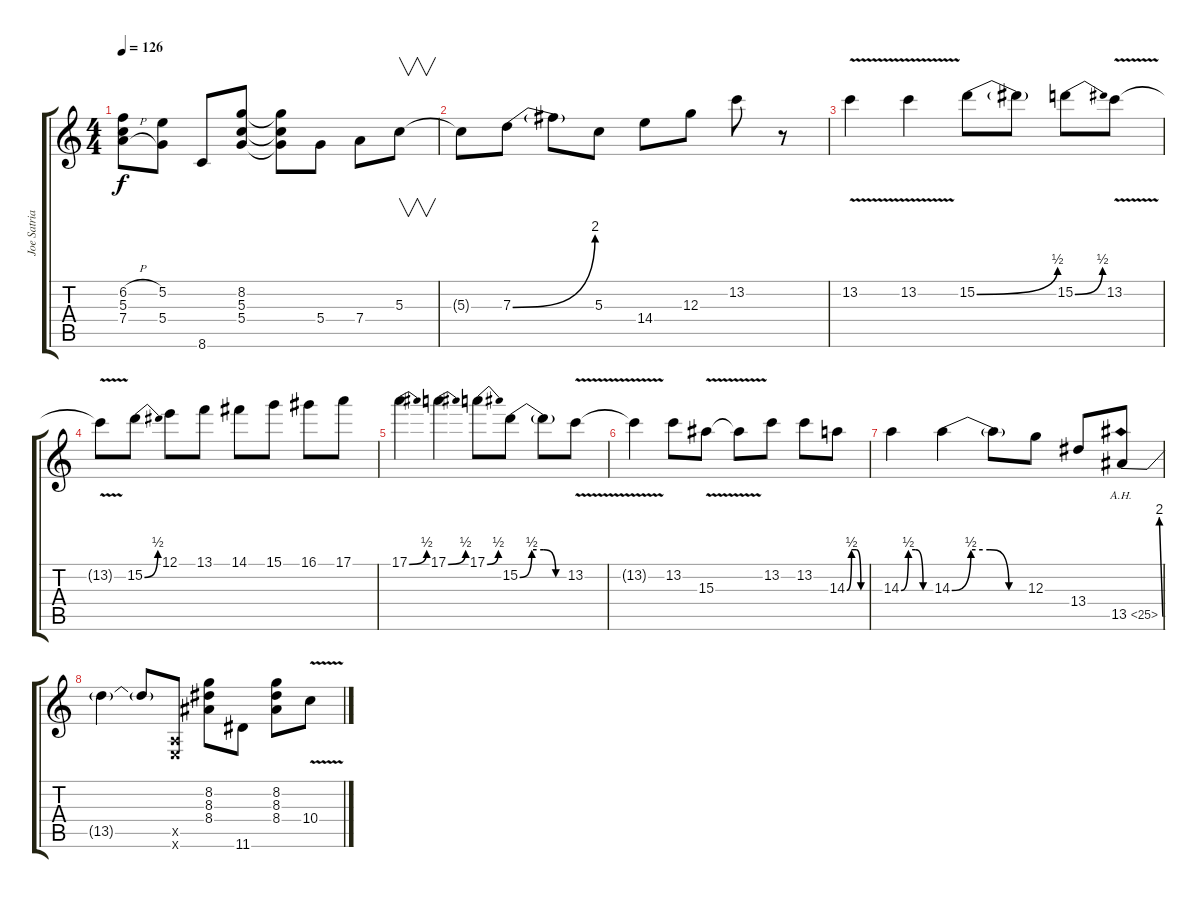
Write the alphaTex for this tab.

\track ("Joe Satriani" "Joe Satria") {instrument distortionguitar}
\staff {score tabs}
\tuning (E4 B3 G3 D3 A2 E2) {hide}
\ts (4 4)
\tempo 126
\clef g2
\ks c
(6.2{h} 5.3 7.4{h}).8{dy f} (5.2 5.4).8 8.6.8 (8.2 5.3 5.4).8 (8.2{t} 5.3{t} 5.4{t}).8 5.4.8 7.4.8 5.3.8{v} |
5.3{t}.8 7.3{be (bend 0 0 60 8)}.8 7.3{t}.8 5.3.8 14.4.8 12.3.8 13.2.8 r.8 |
13.2{v}.4 13.2{v}.4 15.2{be (bend 0 0 60 2)}.8 15.2{t}.8 15.2{be (bend 0 0 60 2)}.8 13.2{v}.8 |
13.2{t}.8 15.2{be (bend 0 0 60 2)}.8 12.1.8 13.1.8 14.1.8 15.1.8 16.1.8 17.1.8 |
17.1{be (bend 0 0 60 2)}.4 17.1{be (bend 0 0 60 2)}.4 17.1{be (bend 0 0 60 2)}.8 15.2{be (custom 0 0 15 2 30 2 45 0 60 0)}.8 15.2{t}.8 13.2{v}.8 |
13.2{t}.4 13.2.8 15.3{v}.8 15.3{t}.8 13.2.8 13.2.8 14.3{be (custom 0 0 15 2 30 2 45 0 60 0)}.8 |
14.3{be (custom 0 0 15 2 30 2 45 0 60 0)}.4 14.3{be (custom 0 0 15 2 30 2 45 0 60 0)}.4 14.3{t}.8 12.3.8 13.4.8 13.5{be (bend 0 0 60 8) ah 12}.8 |
13.5{t}.4 13.5{t}.8 (0.5{x} 0.6{x}).8 (8.2 8.3 8.4).8 11.6.8 (8.2 8.3 8.4).8 10.4{v}.8
